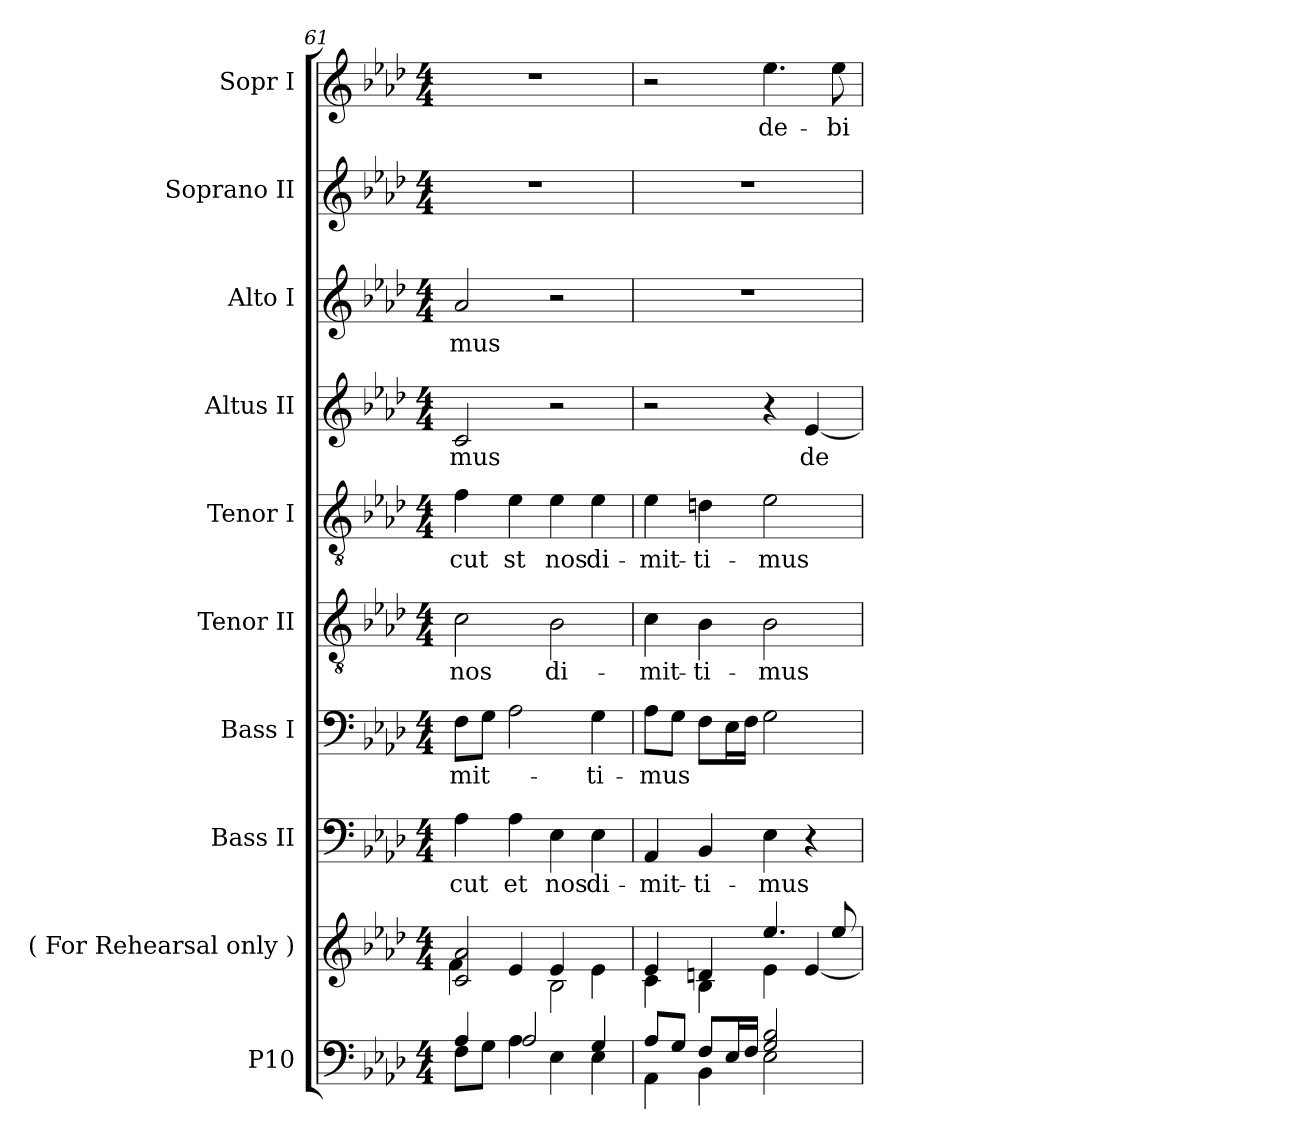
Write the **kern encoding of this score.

**kern	**kern	**kern	**text	**kern	**text	**kern	**text	**kern	**text	**kern	**text	**kern	**text	**kern	**kern	**text
*part10	*part9	*part8	*part8	*part7	*part7	*part6	*part6	*part5	*part5	*part4	*part4	*part3	*part3	*part2	*part1	*part1
*staff10	*staff9	*staff8	*staff8	*staff7	*staff7	*staff6	*staff6	*staff5	*staff5	*staff4	*staff4	*staff3	*staff3	*staff2	*staff1	*staff1
*I"P10	*I"( For Rehearsal  only )	*I"Bass II	*	*I"Bass I	*	*I"Tenor II	*	*I"Tenor I	*	*I"Altus II	*	*I"Alto I	*	*I"Soprano II	*I"Sopr I	*
*	*I'Reh.	*I'B-II	*	*I'B-I	*	*I'T-II	*	*I'T-I	*	*I'A-II	*	*I'A-I	*	*I'S-II	*I'S-I	*
*clefF4	*clefG2	*clefF4	*	*clefF4	*	*clefGv2	*	*clefGv2	*	*clefG2	*	*clefG2	*	*clefG2	*clefG2	*
*	*	*	*	*	*	*ITrd7c12	*	*ITrd7c12	*	*	*	*	*	*	*	*
*k[b-e-a-d-]	*k[b-e-a-d-]	*k[b-e-a-d-]	*	*k[b-e-a-d-]	*	*k[b-e-a-d-]	*	*k[b-e-a-d-]	*	*k[b-e-a-d-]	*	*k[b-e-a-d-]	*	*k[b-e-a-d-]	*k[b-e-a-d-]	*
*A-:	*A-:	*A-:	*	*A-:	*	*A-:	*	*A-:	*	*A-:	*	*A-:	*	*A-:	*A-:	*
*M4/4	*M4/4	*M4/4	*	*M4/4	*	*M4/4	*	*M4/4	*	*M4/4	*	*M4/4	*	*M4/4	*M4/4	*
=61	=61	=61	=61	=61	=61	=61	=61	=61	=61	=61	=61	=61	=61	=61	=61	=61
*^	*^	*	*	*	*	*	*	*	*	*	*	*	*	*	*	*
!	!	!	!	!	!LO:LY:b:color=#000000	!	!	!	!	!	!	!	!	!	!	!	!	!
!	!	!	!	!	!	!	!LO:LY:b:color=#000000	!	!	!	!	!	!	!	!	!	!	!
!	!	!	!	!	!	!	!	!	!LO:LY:b:color=#000000	!	!	!	!	!	!	!	!	!
!	!	!	!	!	!	!	!	!	!	!	!LO:LY:b:color=#000000	!	!	!	!	!	!	!
!	!	!	!	!	!	!	!	!	!	!	!	!	!LO:LY:b:color=#000000	!	!	!	!	!
!	!	!	!	!	!	!	!	!	!	!	!	!	!	!	!LO:LY:b:color=#000000	!	!	!
4A-i/	8Fi\L	2ci/ 2a-i	4fi\	4A-i\	-cut	8Fi\L	-mit-	2Ci\	nos	4Fi\	-cut	2ci/	-mus	2a-i/	-mus	1r	1r	.
.	8Gi\J	.	.	.	.	8Gi\J	.	.	.	.	.	.	.	.	.	.	.	.
!	!	!	!	!	!LO:LY:b:color=#000000	!	!	!	!	!	!	!	!	!	!	!	!	!
!	!	!	!	!	!	!	!	!	!	!	!LO:LY:b:color=#000000	!	!	!	!	!	!	!
4A-i\	2A-i/	.	4e-i/	4A-i\	et	2A-i\	.	.	.	4E-i\	st	.	.	.	.	.	.	.
!	!	!	!	!	!LO:LY:b:color=#000000	!	!	!	!	!	!	!	!	!	!	!	!	!
!	!	!	!	!	!	!	!	!	!LO:LY:b:color=#000000	!	!	!	!	!	!	!	!	!
!	!	!	!	!	!	!	!	!	!	!	!LO:LY:b:color=#000000	!	!	!	!	!	!	!
4E-i\	.	2B-i\	4e-i/	4E-i\	nos	.	.	2BB-i\	di-	4E-i\	nos	2r	.	2r	.	.	.	.
!	!	!	!	!	!LO:LY:b:color=#000000	!	!	!	!	!	!	!	!	!	!	!	!	!
!	!	!	!	!	!	!	!LO:LY:b:color=#000000	!	!	!	!	!	!	!	!	!	!	!
!	!	!	!	!	!	!	!	!	!	!	!LO:LY:b:color=#000000	!	!	!	!	!	!	!
4Gi/	4E-i\	.	4e-i\	4E-i\	di-	4Gi\	-ti-	.	.	4E-i\	di-	.	.	.	.	.	.	.
=62	=62	=62	=62	=62	=62	=62	=62	=62	=62	=62	=62	=62	=62	=62	=62	=62	=62	=62
!	!	!	!	!	!LO:LY:b:color=#000000	!	!	!	!	!	!	!	!	!	!	!	!	!
!	!	!	!	!	!	!	!LO:LY:b:color=#000000	!	!	!	!	!	!	!	!	!	!	!
!	!	!	!	!	!	!	!	!	!LO:LY:b:color=#000000	!	!	!	!	!	!	!	!	!
!	!	!	!	!	!	!	!	!	!	!	!LO:LY:b:color=#000000	!	!	!	!	!	!	!
8A-i/L	4AA-i\	4e-i/	4ci\	4AA-i/	-mit-	8A-i\L	-mus	4Ci\	-mit-	4E-i\	-mit-	2r	.	1r	.	1r	2r	.
8Gi/J	.	.	.	.	.	8Gi\J	.	.	.	.	.	.	.	.	.	.	.	.
!	!	!	!	!	!LO:LY:b:color=#000000	!	!	!	!	!	!	!	!	!	!	!	!	!
!	!	!	!	!	!	!	!	!	!LO:LY:b:color=#000000	!	!	!	!	!	!	!	!	!
!	!	!	!	!	!	!	!	!	!	!	!LO:LY:b:color=#000000	!	!	!	!	!	!	!
8Fi/L	4BB-i\	4dni/	4B-i\	4BB-i/	-ti-	8Fi\L	.	4BB-i\	-ti-	4Dni\	-ti-	.	.	.	.	.	.	.
16E-i/L	.	.	.	.	.	16E-i\L	.	.	.	.	.	.	.	.	.	.	.	.
16Fi/JJ	.	.	.	.	.	16Fi\JJ	.	.	.	.	.	.	.	.	.	.	.	.
!	!	!	!	!	!LO:LY:b:color=#000000	!	!	!	!	!	!	!	!	!	!	!	!	!
!	!	!	!	!	!	!	!	!	!LO:LY:b:color=#000000	!	!	!	!	!	!	!	!	!
!	!	!	!	!	!	!	!	!	!	!	!LO:LY:b:color=#000000	!	!	!	!	!	!	!
!	!	!	!	!	!	!	!	!	!	!	!	!	!	!	!	!	!	!LO:LY:b:color=#000000
2Gi/ 2B-i	2E-i\	4.ee-i/	4e-i\	4E-i\	-mus	2Gi\	.	2BB-i\	-mus	2E-i\	-mus	4r	.	.	.	.	4.ee-i\	de-
!	!	!	!	!	!	!	!	!	!	!	!	!	!LO:LY:b:color=#000000	!	!	!	!	!
.	.	.	[4e-i/	4r	.	.	.	.	.	.	.	[4e-i/	de-	.	.	.	.	.
!	!	!	!	!	!	!	!	!	!	!	!	!	!	!	!	!	!	!LO:LY:b:color=#000000
.	.	8ee-i/	.	.	.	.	.	.	.	.	.	.	.	.	.	.	8ee-i\	-bi-
*v	*v	*	*	*	*	*	*	*	*	*	*	*	*	*	*	*	*	*
*	*v	*v	*	*	*	*	*	*	*	*	*	*	*	*	*	*	*
=	=	=	=	=	=	=	=	=	=	=	=	=	=	=	=	=
*-	*-	*-	*-	*-	*-	*-	*-	*-	*-	*-	*-	*-	*-	*-	*-	*-
